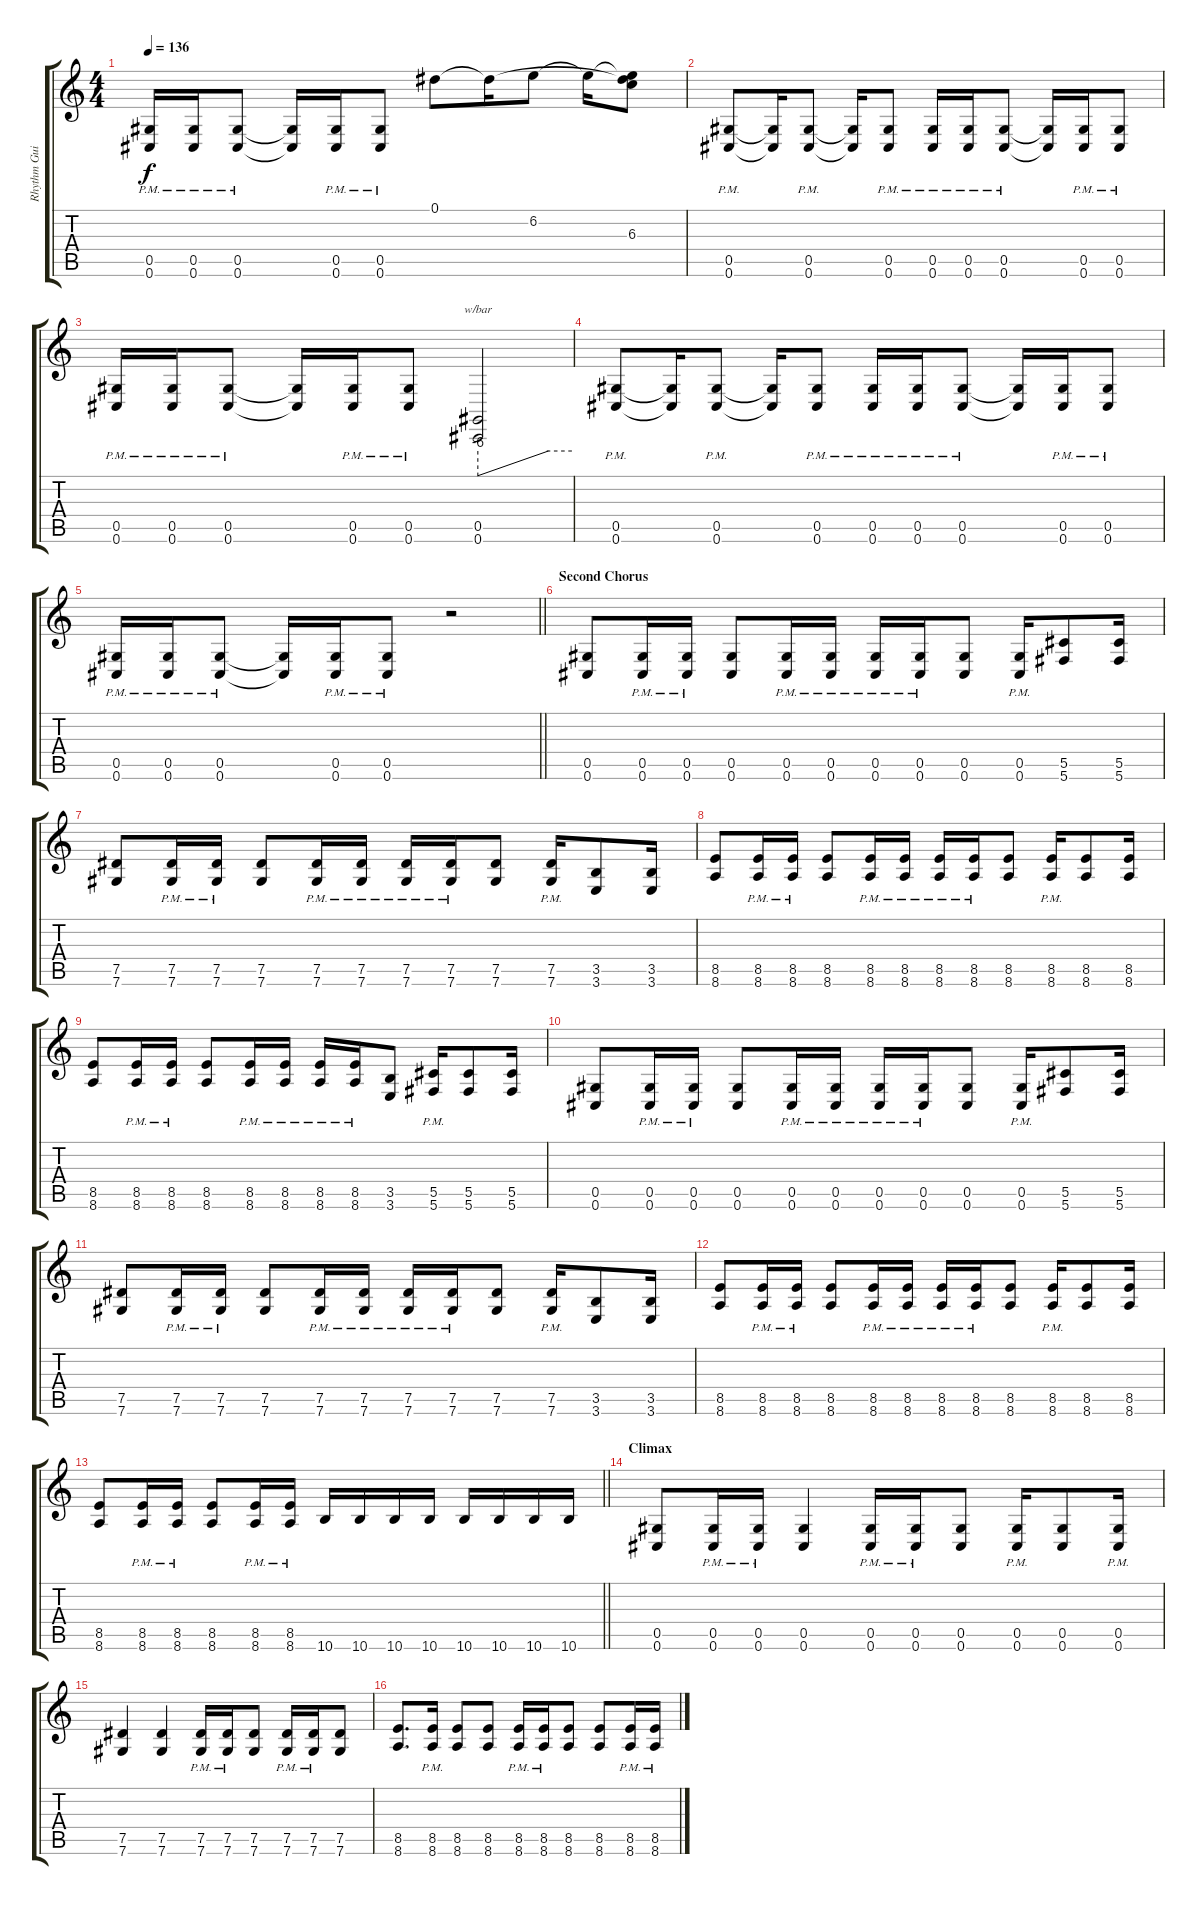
\track ("Rhythm Guitar" "Rhythm Gui") {instrument distortionguitar}
\staff {score tabs}
\tuning (Eb4 Bb3 Gb3 Db3 Ab2 Db2) {hide}
\ts (4 4)
\tempo 136
\clef g2
\ks c
(0.5{pm} 0.6{pm}).16{dy f} (0.5{pm} 0.6{pm}).16 (0.5{pm} 0.6{pm}).8 (0.5{t} 0.6{t}).16 (0.5{pm} 0.6{pm}).16 (0.5{pm} 0.6{pm}).8 0.1.8 0.1{t}.16 6.2.8 6.2{t}.16 (0.1{t} 6.2{t} 6.3).8 |
(0.5{pm} 0.6{pm}).8 (0.5{t} 0.6{t}).16 (0.5{pm} 0.6{pm}).8 (0.5{t} 0.6{t}).16 (0.5{pm} 0.6{pm}).8 (0.5{pm} 0.6{pm}).16 (0.5{pm} 0.6{pm}).16 (0.5{pm} 0.6{pm}).8 (0.5{t} 0.6{t}).16 (0.5{pm} 0.6{pm}).16 (0.5{pm} 0.6{pm}).8 |
(0.5{pm} 0.6{pm}).16 (0.5{pm} 0.6{pm}).16 (0.5{pm} 0.6{pm}).8 (0.5{t} 0.6{t}).16 (0.5{pm} 0.6{pm}).16 (0.5{pm} 0.6{pm}).8 (0.5 0.6).2{tbe (custom default 0 -24 45 0 60 0)} |
(0.5{pm} 0.6{pm}).8 (0.5{t} 0.6{t}).16 (0.5{pm} 0.6{pm}).8 (0.5{t} 0.6{t}).16 (0.5{pm} 0.6{pm}).8 (0.5{pm} 0.6{pm}).16 (0.5{pm} 0.6{pm}).16 (0.5{pm} 0.6{pm}).8 (0.5{t} 0.6{t}).16 (0.5{pm} 0.6{pm}).16 (0.5{pm} 0.6{pm}).8 |
\barLineRight lightlight
(0.5{pm} 0.6{pm}).16 (0.5{pm} 0.6{pm}).16 (0.5{pm} 0.6{pm}).8 (0.5{t} 0.6{t}).16 (0.5{pm} 0.6{pm}).16 (0.5{pm} 0.6{pm}).8 r.2{volume 0} |
\section ("" "Second Chorus")
(0.5 0.6).8{volume 13} (0.5{pm} 0.6{pm}).16 (0.5{pm} 0.6{pm}).16 (0.5 0.6).8 (0.5{pm} 0.6{pm}).16 (0.5{pm} 0.6{pm}).16 (0.5{pm} 0.6{pm}).16 (0.5{pm} 0.6{pm}).16 (0.5 0.6).8 (0.5{pm} 0.6{pm}).16 (5.5 5.6).8 (5.5 5.6).16 |
(7.5 7.6).8 (7.5{pm} 7.6{pm}).16 (7.5{pm} 7.6{pm}).16 (7.5 7.6).8 (7.5{pm} 7.6{pm}).16 (7.5{pm} 7.6{pm}).16 (7.5{pm} 7.6{pm}).16 (7.5{pm} 7.6{pm}).16 (7.5 7.6).8 (7.5{pm} 7.6{pm}).16 (3.5 3.6).8 (3.5 3.6).16 |
(8.5 8.6).8 (8.5{pm} 8.6{pm}).16 (8.5{pm} 8.6{pm}).16 (8.5 8.6).8 (8.5{pm} 8.6{pm}).16 (8.5{pm} 8.6{pm}).16 (8.5{pm} 8.6{pm}).16 (8.5{pm} 8.6{pm}).16 (8.5 8.6).8 (8.5{pm} 8.6{pm}).16 (8.5 8.6).8 (8.5 8.6).16 |
(8.5 8.6).8 (8.5{pm} 8.6{pm}).16 (8.5{pm} 8.6{pm}).16 (8.5 8.6).8 (8.5{pm} 8.6{pm}).16 (8.5{pm} 8.6{pm}).16 (8.5{pm} 8.6{pm}).16 (8.5{pm} 8.6{pm}).16 (3.5 3.6).8 (5.5{pm} 5.6{pm}).16 (5.5 5.6).8 (5.5 5.6).16 |
(0.5 0.6).8 (0.5{pm} 0.6{pm}).16 (0.5{pm} 0.6{pm}).16 (0.5 0.6).8 (0.5{pm} 0.6{pm}).16 (0.5{pm} 0.6{pm}).16 (0.5{pm} 0.6{pm}).16 (0.5{pm} 0.6{pm}).16 (0.5 0.6).8 (0.5{pm} 0.6{pm}).16 (5.5 5.6).8 (5.5 5.6).16 |
(7.5 7.6).8 (7.5{pm} 7.6{pm}).16 (7.5{pm} 7.6{pm}).16 (7.5 7.6).8 (7.5{pm} 7.6{pm}).16 (7.5{pm} 7.6{pm}).16 (7.5{pm} 7.6{pm}).16 (7.5{pm} 7.6{pm}).16 (7.5 7.6).8 (7.5{pm} 7.6{pm}).16 (3.5 3.6).8 (3.5 3.6).16 |
(8.5 8.6).8 (8.5{pm} 8.6{pm}).16 (8.5{pm} 8.6{pm}).16 (8.5 8.6).8 (8.5{pm} 8.6{pm}).16 (8.5{pm} 8.6{pm}).16 (8.5{pm} 8.6{pm}).16 (8.5{pm} 8.6{pm}).16 (8.5 8.6).8 (8.5{pm} 8.6{pm}).16 (8.5 8.6).8 (8.5 8.6).16 |
\barLineRight lightlight
(8.5 8.6).8 (8.5{pm} 8.6{pm}).16 (8.5{pm} 8.6{pm}).16 (8.5 8.6).8 (8.5{pm} 8.6{pm}).16 (8.5{pm} 8.6{pm}).16 10.6.16 10.6.16 10.6.16 10.6.16 10.6.16 10.6.16 10.6.16 10.6.16 |
\section ("" "Climax")
(0.5 0.6).8 (0.5{pm} 0.6{pm}).16 (0.5{pm} 0.6{pm}).16 (0.5 0.6).4 (0.5{pm} 0.6{pm}).16 (0.5{pm} 0.6{pm}).16 (0.5 0.6).8 (0.5{pm} 0.6{pm}).16 (0.5 0.6).8 (0.5{pm} 0.6{pm}).16 |
(7.5 7.6).4 (7.5 7.6).4 (7.5{pm} 7.6{pm}).16 (7.5{pm} 7.6{pm}).16 (7.5 7.6).8 (7.5{pm} 7.6{pm}).16 (7.5{pm} 7.6).16 (7.5 7.6).8 |
(8.5 8.6).8{d} (8.5{pm} 8.6{pm}).16 (8.5 8.6).8 (8.5 8.6).8 (8.5{pm} 8.6{pm}).16 (8.5{pm} 8.6{pm}).16 (8.5 8.6).8 (8.5 8.6).8 (8.5{pm} 8.6{pm}).16 (8.5{pm} 8.6{pm}).16
